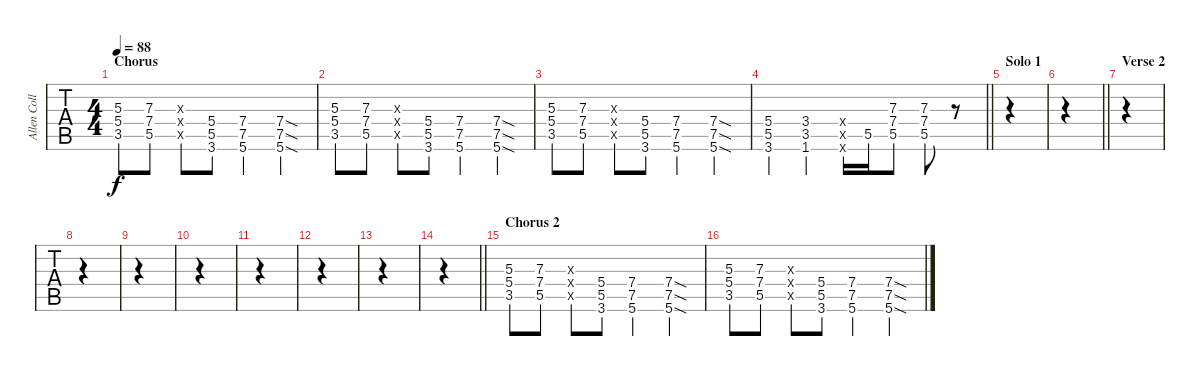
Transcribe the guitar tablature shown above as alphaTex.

\track ("Allen Collins - OverDrive" "Allen Coll") {instrument distortionguitar}
\staff {tabs}
\tuning (E4 B3 G3 D3 A2 E2) {hide}
\ts (4 4)
\section ("" "Chorus")
\tempo 88
\clef g2
\ks c
(5.3 5.4 3.5).8{dy f} (7.3 7.4 5.5).8 (0.3{x} 0.4{x} 0.5{x}).8 (5.4 5.5 3.6).8 (7.4 7.5 5.6).4 (7.4{sod} 7.5{sod} 5.6{sod}).4 |
(5.3 5.4 3.5).8 (7.3 7.4 5.5).8 (0.3{x} 0.4{x} 0.5{x}).8 (5.4 5.5 3.6).8 (7.4 7.5 5.6).4 (7.4{sod} 7.5{sod} 5.6{sod}).4 |
(5.3 5.4 3.5).8 (7.3 7.4 5.5).8 (0.3{x} 0.4{x} 0.5{x}).8 (5.4 5.5 3.6).8 (7.4 7.5 5.6).4 (7.4{sod} 7.5{sod} 5.6{sod}).4 |
\barLineRight lightlight
(5.4 5.5 3.6).4 (3.4 3.5 1.6).4 (0.4{x} 0.5{x} 0.6{x}).16 5.5.16 (7.3 7.4 5.5).8 (7.3 7.4 5.5).8 r.8 |
\section ("" "Solo 1")
|
\barLineRight lightlight
|
\section ("" "Verse 2")
|
|
|
|
|
|
|
\barLineRight lightlight
|
\section ("" "Chorus 2")
(5.3 5.4 3.5).8 (7.3 7.4 5.5).8 (0.3{x} 0.4{x} 0.5{x}).8 (5.4 5.5 3.6).8 (7.4 7.5 5.6).4 (7.4{sod} 7.5{sod} 5.6{sod}).4 |
(5.3 5.4 3.5).8 (7.3 7.4 5.5).8 (0.3{x} 0.4{x} 0.5{x}).8 (5.4 5.5 3.6).8 (7.4 7.5 5.6).4 (7.4{sod} 7.5{sod} 5.6{sod}).4
